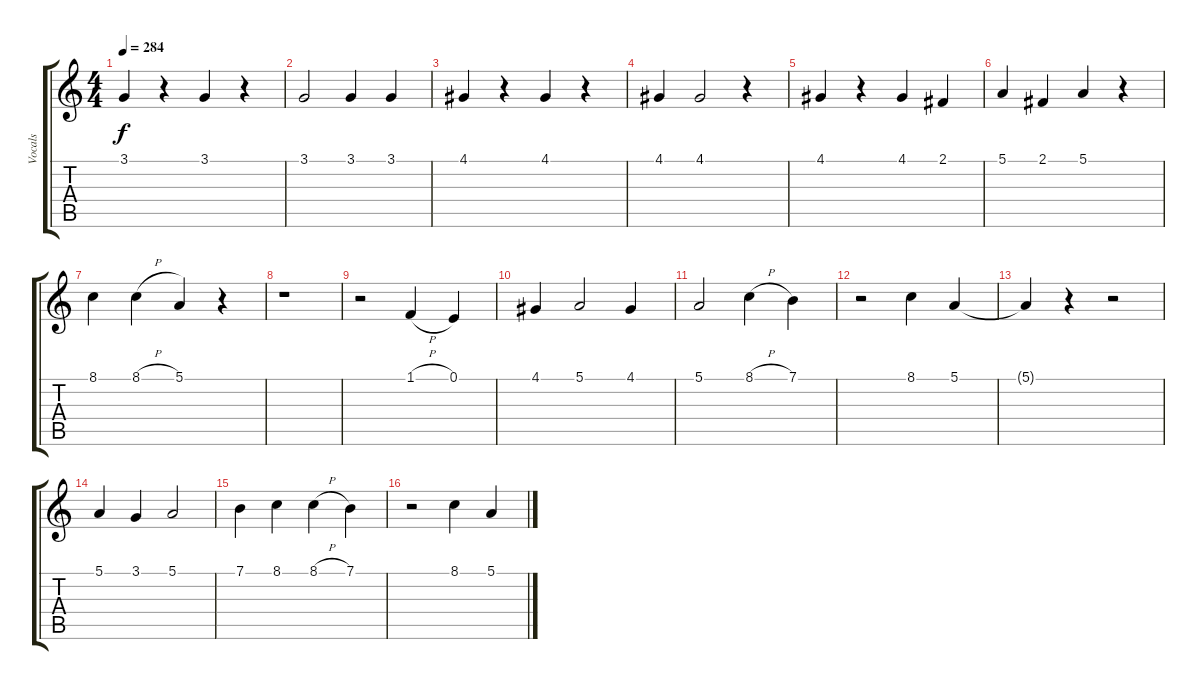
\track ("Vocals" "Vocals") {instrument voiceoohs}
\staff {score tabs}
\tuning (E4 B3 G3 D3 A2 E2) {hide}
\ts (4 4)
\tempo 284
\clef g2
\ks c
3.1.4{dy f} r.4 3.1.4 r.4 |
3.1.2 3.1.4 3.1.4 |
4.1.4 r.4 4.1.4 r.4 |
4.1.4 4.1.2 r.4 |
4.1.4 r.4 4.1.4 2.1.4 |
5.1.4 2.1.4 5.1.4 r.4 |
8.1.4 8.1{h}.4 5.1.4 r.4 |
r.1 |
r.2 1.1{h}.4 0.1.4 |
4.1.4 5.1.2 4.1.4 |
5.1.2 8.1{h}.4 7.1.4 |
r.2 8.1.4 5.1.4 |
5.1{t}.4 r.4 r.2 |
5.1.4 3.1.4 5.1.2 |
7.1.4 8.1.4 8.1{h}.4 7.1.4 |
r.2 8.1.4 5.1.4
